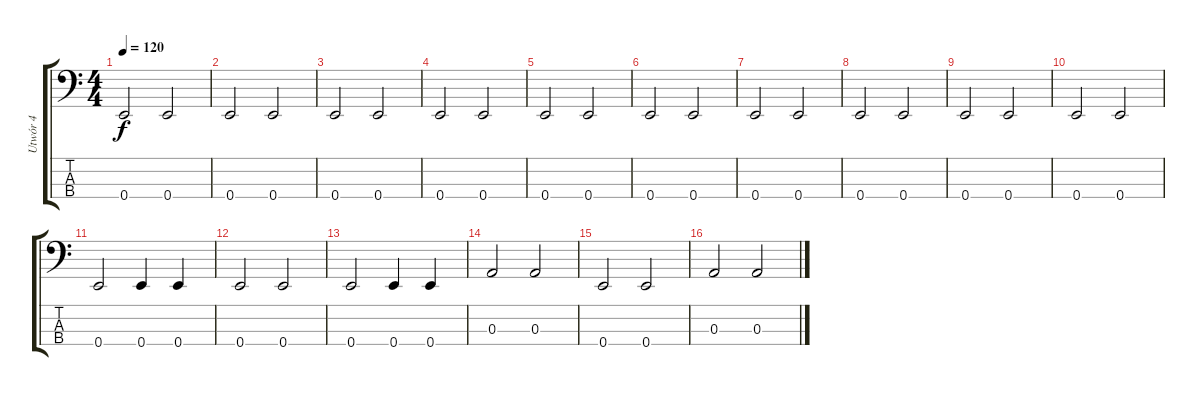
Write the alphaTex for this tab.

\track ("Utwór 4" "Utwór 4") {instrument electricbassfinger}
\staff {score tabs}
\tuning (G2 D2 A1 E1) {hide}
\ts (4 4)
\tempo 120
\clef f4
\ks c
0.4.2{dy f} 0.4.2 |
0.4.2 0.4.2 |
0.4.2 0.4.2 |
0.4.2 0.4.2 |
0.4.2 0.4.2 |
0.4.2 0.4.2 |
0.4.2 0.4.2 |
0.4.2 0.4.2 |
0.4.2 0.4.2 |
0.4.2 0.4.2 |
0.4.2 0.4.4 0.4.4 |
0.4.2 0.4.2 |
0.4.2 0.4.4 0.4.4 |
0.3.2 0.3.2 |
0.4.2 0.4.2 |
0.3.2 0.3.2
